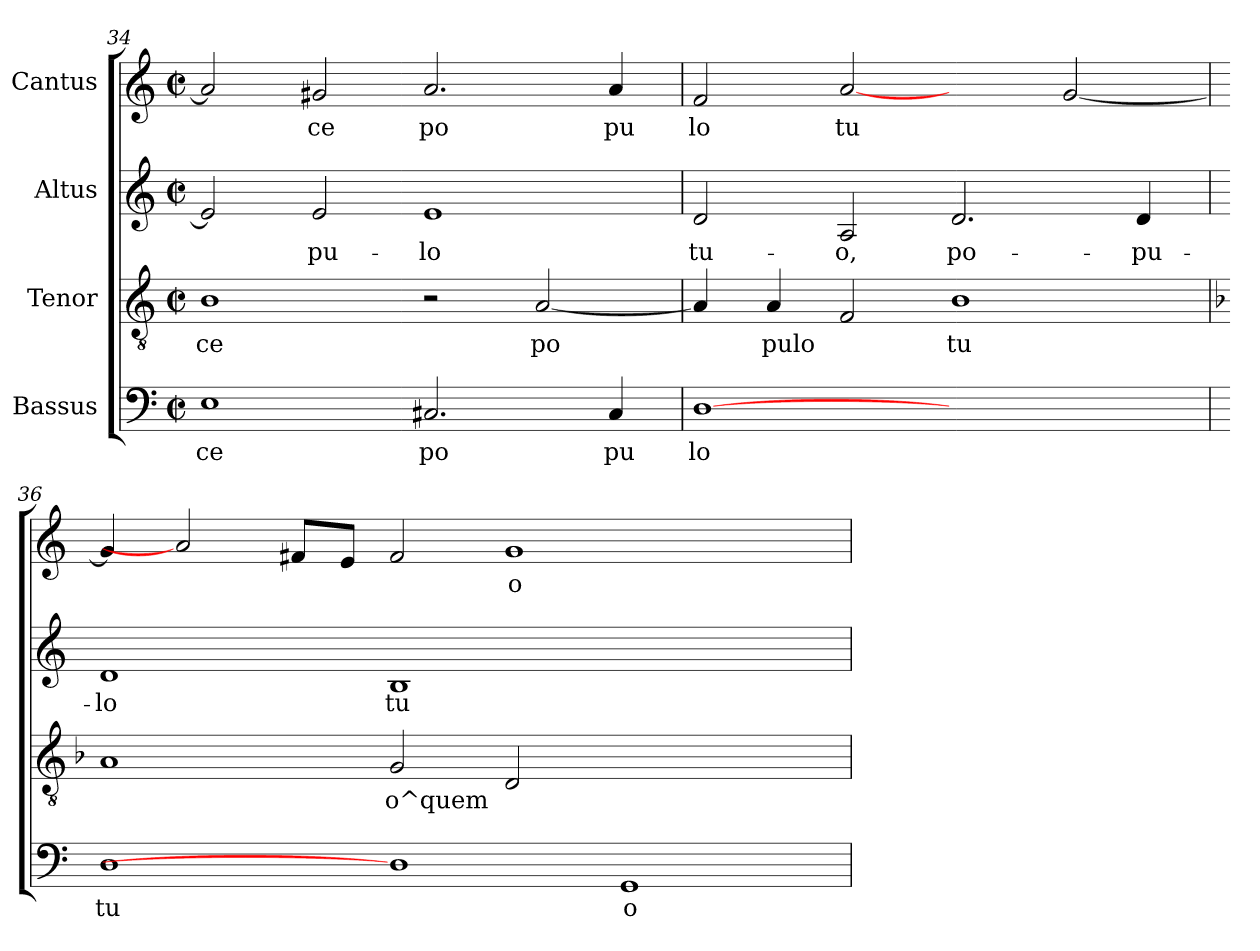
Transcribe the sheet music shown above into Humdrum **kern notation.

**kern	**text	**kern	**text	**kern	**text	**kern	**text
*part4	*part4	*part3	*part3	*part2	*part2	*part1	*part1
*staff4	*staff4	*staff3	*staff3	*staff2	*staff2	*staff1	*staff1
*I"Bassus	*	*I"Tenor	*	*I"Altus	*	*I"Cantus	*
*clefF4	*	*clefGv2	*	*clefG2	*	*clefG2	*
*k[]	*	*k[]	*	*k[]	*	*k[]	*
*C:	*	*C:	*	*C:	*	*C:	*
*M2/2	*	*M2/2	*	*M2/2	*	*M2/2	*
*met(c|)	*	*met(c|)	*	*met(c|)	*	*met(c|)	*
=34	=34	=34	=34	=34	=34	=34	=34
!	!LO:LY:b:cj	!	!LO:LY:b:cj	!	!LO:LY:b:cj	!	!LO:LY:b:cj
1E	ce	1B	-ce	2e/]	--	2a/]	.
!	!	!	!	!	!LO:LY:b:cj	!	!LO:LY:b:cj
.	.	.	.	2e/	-pu-	2g#X/	ce
!	!LO:LY:b:cj	!	!	!	!LO:LY:b:cj	!	!LO:LY:b:cj
2.C#X/	po	2r	.	1e	-lo	2.a/	po
!	!	!	!LO:LY:b:cj	!	!	!	!
.	.	[<2A/	po-	.	.	.	.
!	!LO:LY:b:cj	!	!	!	!	!	!LO:LY:b:cj
4C#/	pu	.	.	.	.	4a/	pu
=35	=35	=35	=35	=35	=35	=35	=35
!	!LO:LY:b:cj	!	!LO:LY:b:cj	!	!LO:LY:b:cj	!	!LO:LY:b:cj
[1D	lo	4A/]	--	2d/	tu-	2f/	lo
!	!	!	!LO:LY:b:cj	!	!	!	!
.	.	4A/	-pulo	.	.	.	.
!	!	!	!LO:LY:b:cj	!	!LO:LY:b:cj	!	!LO:LY:b:cj
.	.	2F/	.	2A/	-o,	[2a	tu
!	!	!	!LO:LY:b:cj	!	!LO:LY:b:cj	!	!
1ryy	.	1B	tu-	2.d/	po-	2ryy	.
!	!	!	!	!	!	!	!LO:LY:b:cj
.	.	.	.	.	.	[<2g/	.
!	!	!	!	!	!LO:LY:b:cj	!	!
.	.	.	.	4d/	-pu-	.	.
=36	=36	=36	=36	=36	=36	=36	=36
*	*	*k[b-]	*	*	*	*	*
*	*	*F:	*	*	*	*	*
!	!LO:LY:b:cj	!	!LO:LY:b:cj	!	!LO:LY:b:cj	!	!LO:LY:b:cj
1D	tu	1A	--	1d	-lo	4g/]	.
.	.	.	.	.	.	2a]	.
!	!	!	!	!	!	!	!LO:LY:b:cj
.	.	.	.	.	.	8f#/L	.
!	!	!	!	!	!	!	!LO:LY:b:cj
.	.	.	.	.	.	8e/J	.
!	!	!	!LO:LY:b:cj	!	!LO:LY:b:cj	!	!LO:LY:b:cj
1D]	.	2G/	-o^quem	1B	tu-	2f#/	.
!	!	!	!LO:LY:b:cj	!	!	!	!LO:LY:b:cj
.	.	2D/	.	.	.	1g	o
!	!LO:LY:b:cj	!	!	!	!	!	!
1GG	o	1ryy	.	1ryy	.	.	.
.	.	.	.	.	.	2ryy	.
=	=	=	=	=	=	=	=
*-	*-	*-	*-	*-	*-	*-	*-
